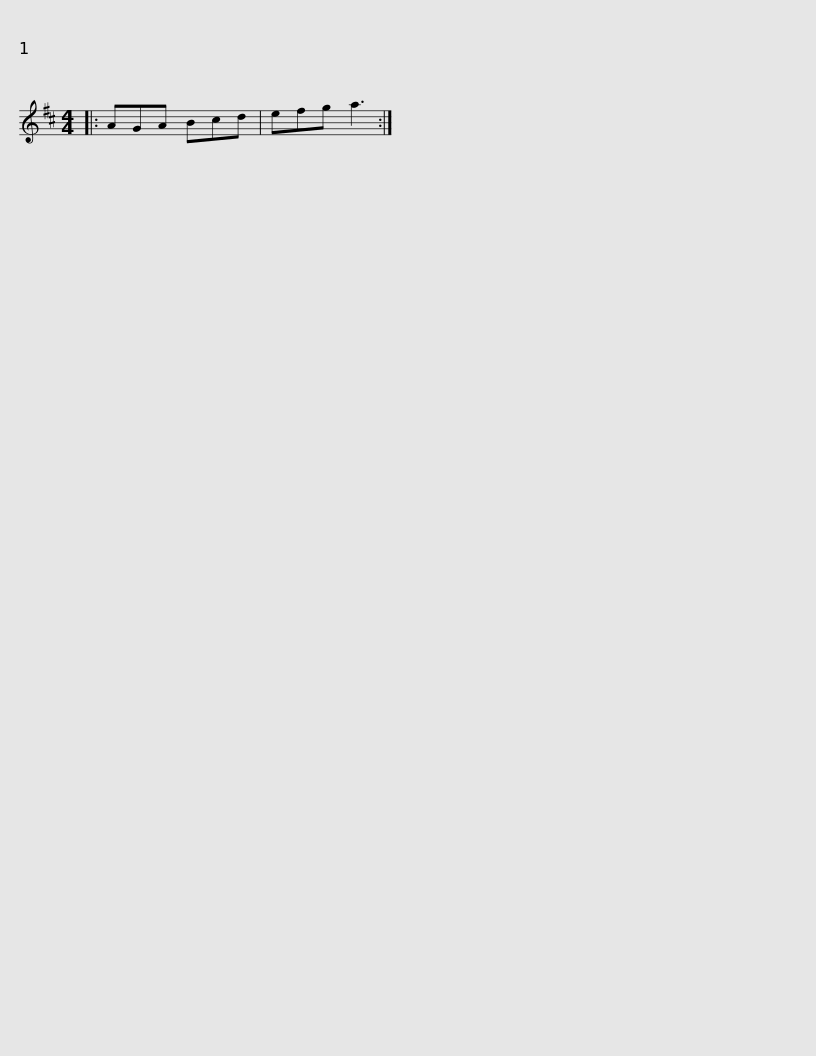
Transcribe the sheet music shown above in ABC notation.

X:1
L:1/8
M:4/4
I:linebreak $
K:D
V:1 treble
V:1
|: AGA Bcd | efg a3 :| %2
